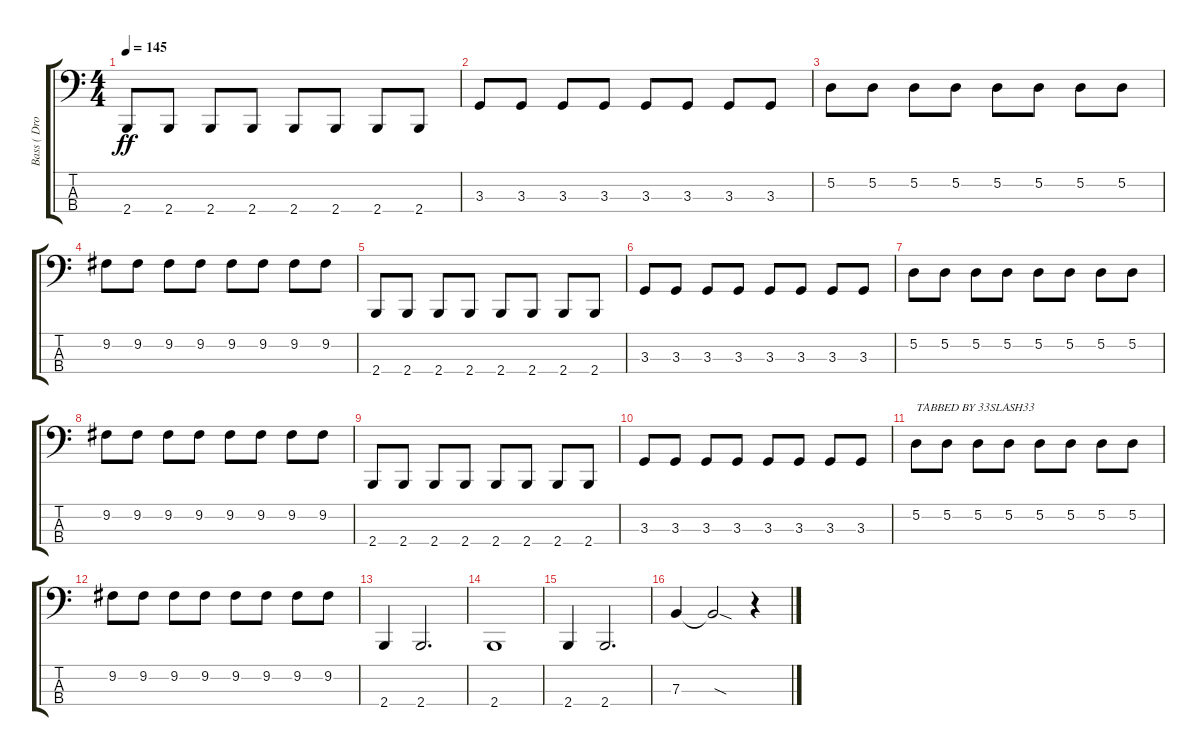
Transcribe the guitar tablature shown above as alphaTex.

\track ("Bass ( Drop A )" "Bass ( Dro") {instrument electricbassfinger}
\staff {score tabs}
\tuning (D2 A1 E1 A0) {hide}
\ts (4 4)
\tempo 145
\clef f4
\ks c
2.4.8{dy ff} 2.4.8 2.4.8 2.4.8 2.4.8 2.4.8 2.4.8 2.4.8 |
3.3.8 3.3.8 3.3.8 3.3.8 3.3.8 3.3.8 3.3.8 3.3.8 |
5.2.8 5.2.8 5.2.8 5.2.8 5.2.8 5.2.8 5.2.8 5.2.8 |
9.2.8 9.2.8 9.2.8 9.2.8 9.2.8 9.2.8 9.2.8 9.2.8 |
2.4.8 2.4.8 2.4.8 2.4.8 2.4.8 2.4.8 2.4.8 2.4.8 |
3.3.8 3.3.8 3.3.8 3.3.8 3.3.8 3.3.8 3.3.8 3.3.8 |
5.2.8 5.2.8 5.2.8 5.2.8 5.2.8 5.2.8 5.2.8 5.2.8 |
9.2.8 9.2.8 9.2.8 9.2.8 9.2.8 9.2.8 9.2.8 9.2.8 |
2.4.8 2.4.8 2.4.8 2.4.8 2.4.8 2.4.8 2.4.8 2.4.8 |
3.3.8 3.3.8 3.3.8 3.3.8 3.3.8 3.3.8 3.3.8 3.3.8 |
5.2.8{txt "TABBED BY 33SLASH33"} 5.2.8 5.2.8 5.2.8 5.2.8 5.2.8 5.2.8 5.2.8 |
9.2.8 9.2.8 9.2.8 9.2.8 9.2.8 9.2.8 9.2.8 9.2.8 |
2.4.4 2.4.2{d} |
2.4.1 |
2.4.4 2.4.2{d} |
7.3.4 7.3{sod t}.2 r.4
